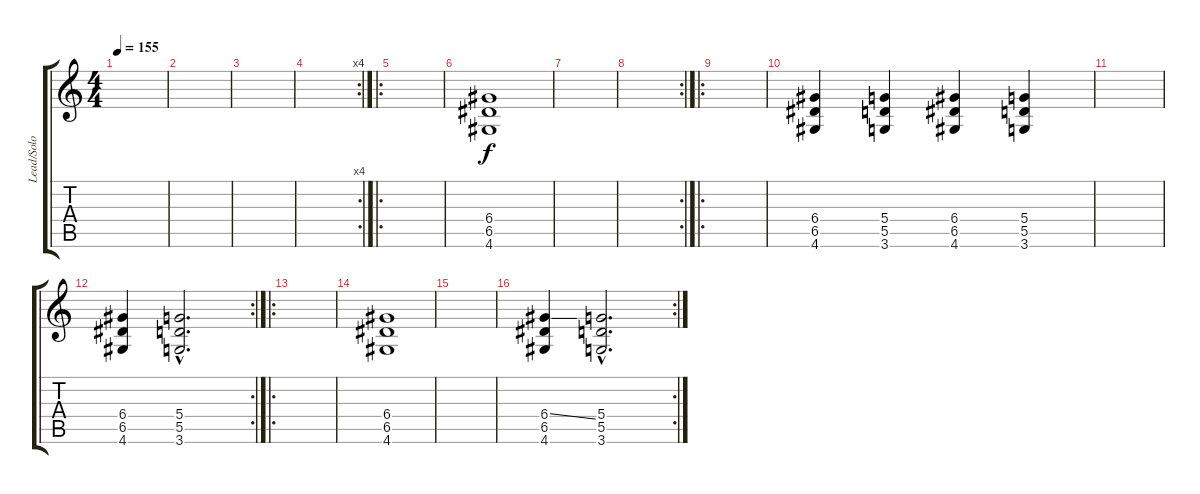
\track ("Lead/Solo" "Lead/Solo") {instrument distortionguitar}
\staff {score tabs}
\tuning (E4 B3 G3 D3 A2 E2) {hide}
\ts (4 4)
\tempo 155
\clef g2
\ks c
|
|
|
\rc 4
|
\ro
|
(6.4 6.5 4.6).1 |
|
\rc 2
|
\ro
|
(6.4 6.5 4.6).4 (5.4 5.5 3.6).4 (6.4 6.5 4.6).4 (5.4 5.5 3.6).4 |
|
\rc 2
(6.4 6.5 4.6).4 (5.4{hac} 5.5{hac} 3.6{hac}).2{d} |
\ro
|
(6.4 6.5 4.6).1 |
|
\rc 2
(6.4{ss} 6.5 4.6).4 (5.4{hac} 5.5{hac} 3.6{hac}).2{d}
